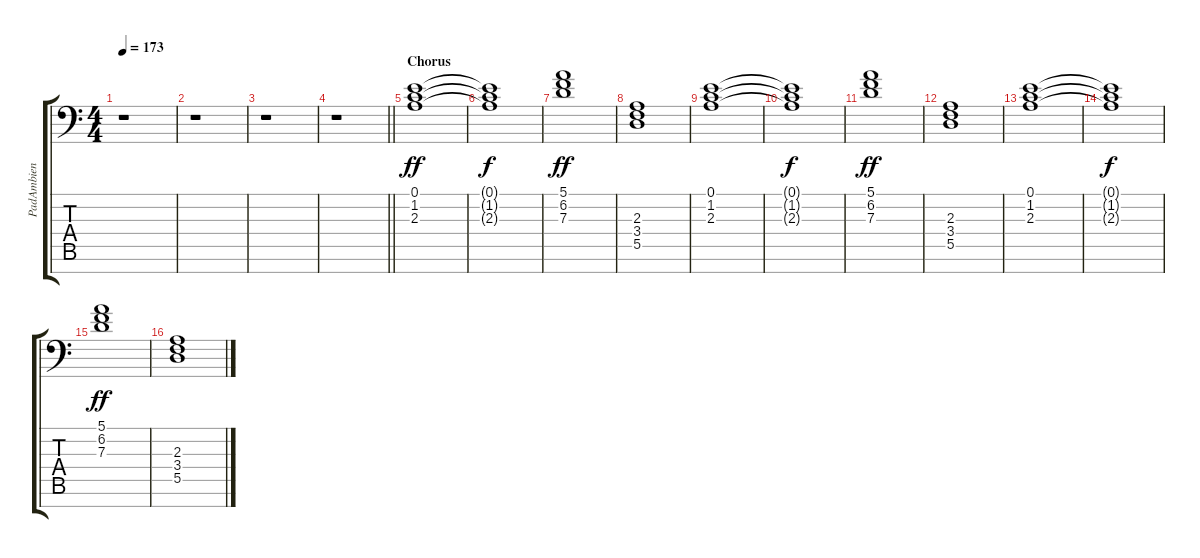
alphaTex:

\track ("PadAmbien" "PadAmbien") {instrument pad2warm}
\staff {score tabs}
\tuning (E4 B3 G3 D3 A2 E2 C-1) {hide}
\ts (4 4)
\tempo 173
\clef f4
\ks c
r.1{dy ff} |
r.1 |
r.1 |
\barLineRight lightlight
r.1 |
\section ("" "Chorus")
(0.1 1.2 2.3).1 |
(0.1{t} 1.2{t} 2.3{t}).1{dy f} |
(5.1 6.2 7.3).1{dy ff} |
(2.3 3.4 5.5).1 |
(0.1 1.2 2.3).1 |
(0.1{t} 1.2{t} 2.3{t}).1{dy f} |
(5.1 6.2 7.3).1{dy ff} |
(2.3 3.4 5.5).1 |
(0.1 1.2 2.3).1 |
(0.1{t} 1.2{t} 2.3{t}).1{dy f} |
(5.1 6.2 7.3).1{dy ff} |
(2.3 3.4 5.5).1
